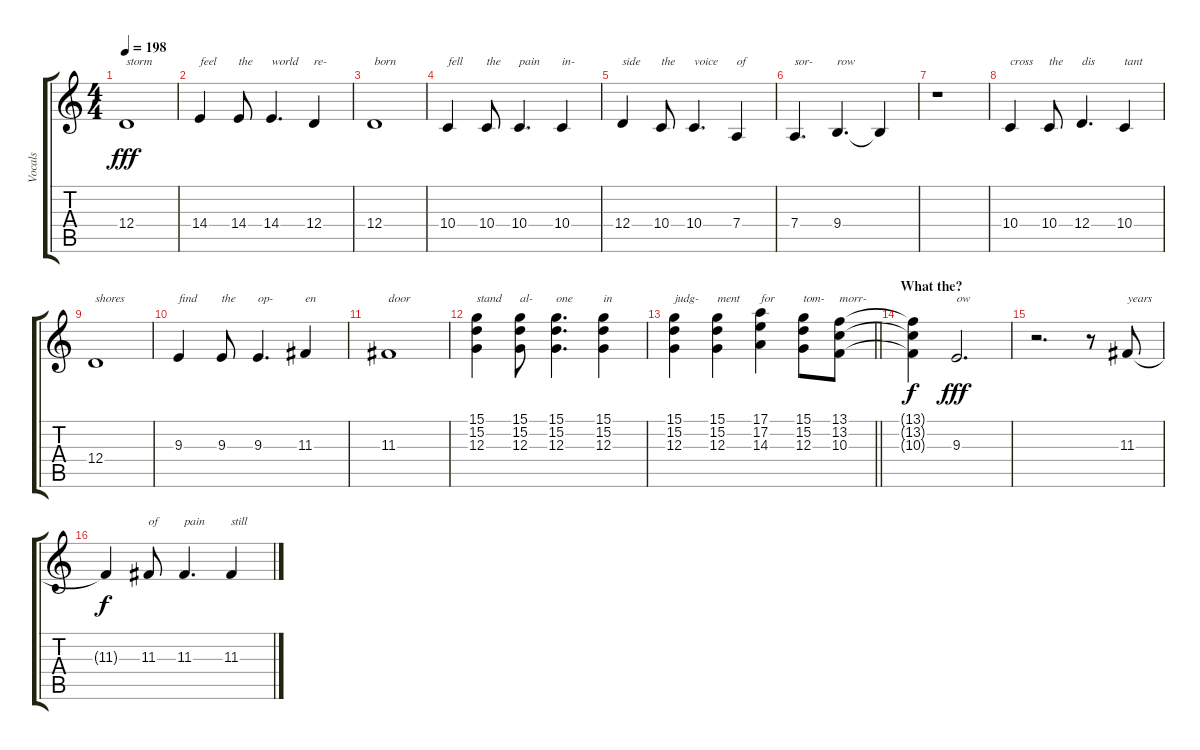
\track ("Vocals" "Vocals") {instrument altosax}
\staff {score tabs}
\tuning (E4 B3 G3 D3 A2 E2) {hide}
\ts (4 4)
\tempo 198
\clef g2
\ks c
12.4.1{txt "storm" dy fff} |
14.4.4{txt "feel"} 14.4.8{txt "the"} 14.4.4{d txt "world"} 12.4.4{txt "re-"} |
12.4.1{txt "born"} |
10.4.4{txt "fell"} 10.4.8{txt "the"} 10.4.4{d txt "pain"} 10.4.4{txt "in-"} |
12.4.4{txt "side"} 10.4.8{txt "the"} 10.4.4{d txt "voice"} 7.4.4{txt "of"} |
7.4.4{d txt "sor-"} 9.4.4{d txt "row"} 9.4{t}.4 |
r.1 |
10.4.4{txt "cross"} 10.4.8{txt "the"} 12.4.4{d txt "dis"} 10.4.4{txt "tant"} |
12.4.1{txt "shores"} |
9.3.4{txt "find"} 9.3.8{txt "the"} 9.3.4{d txt "op-"} 11.3.4{txt "en"} |
11.3.1{txt "door"} |
(15.1 15.2 12.3).4{txt "stand"} (15.1 15.2 12.3).8{txt "al-"} (15.1 15.2 12.3).4{d txt "one"} (15.1 15.2 12.3).4{txt "in"} |
\barLineRight lightlight
(15.1 15.2 12.3).4{txt "judg-"} (15.1 15.2 12.3).4{txt "ment"} (17.1 17.2 14.3).4{txt "for"} (15.1 15.2 12.3).8{txt "tom-"} (13.1 13.2 10.3).8{txt "morr-"} |
\section ("" "What the?")
(13.1{t} 13.2{t} 10.3{t}).4{dy f} 9.3.2{d txt "ow" dy fff} |
r.2{d} r.8 11.3.8{txt "years"} |
11.3{t}.4{dy f} 11.3.8{txt "of"} 11.3.4{d txt "pain"} 11.3.4{txt "still"}
